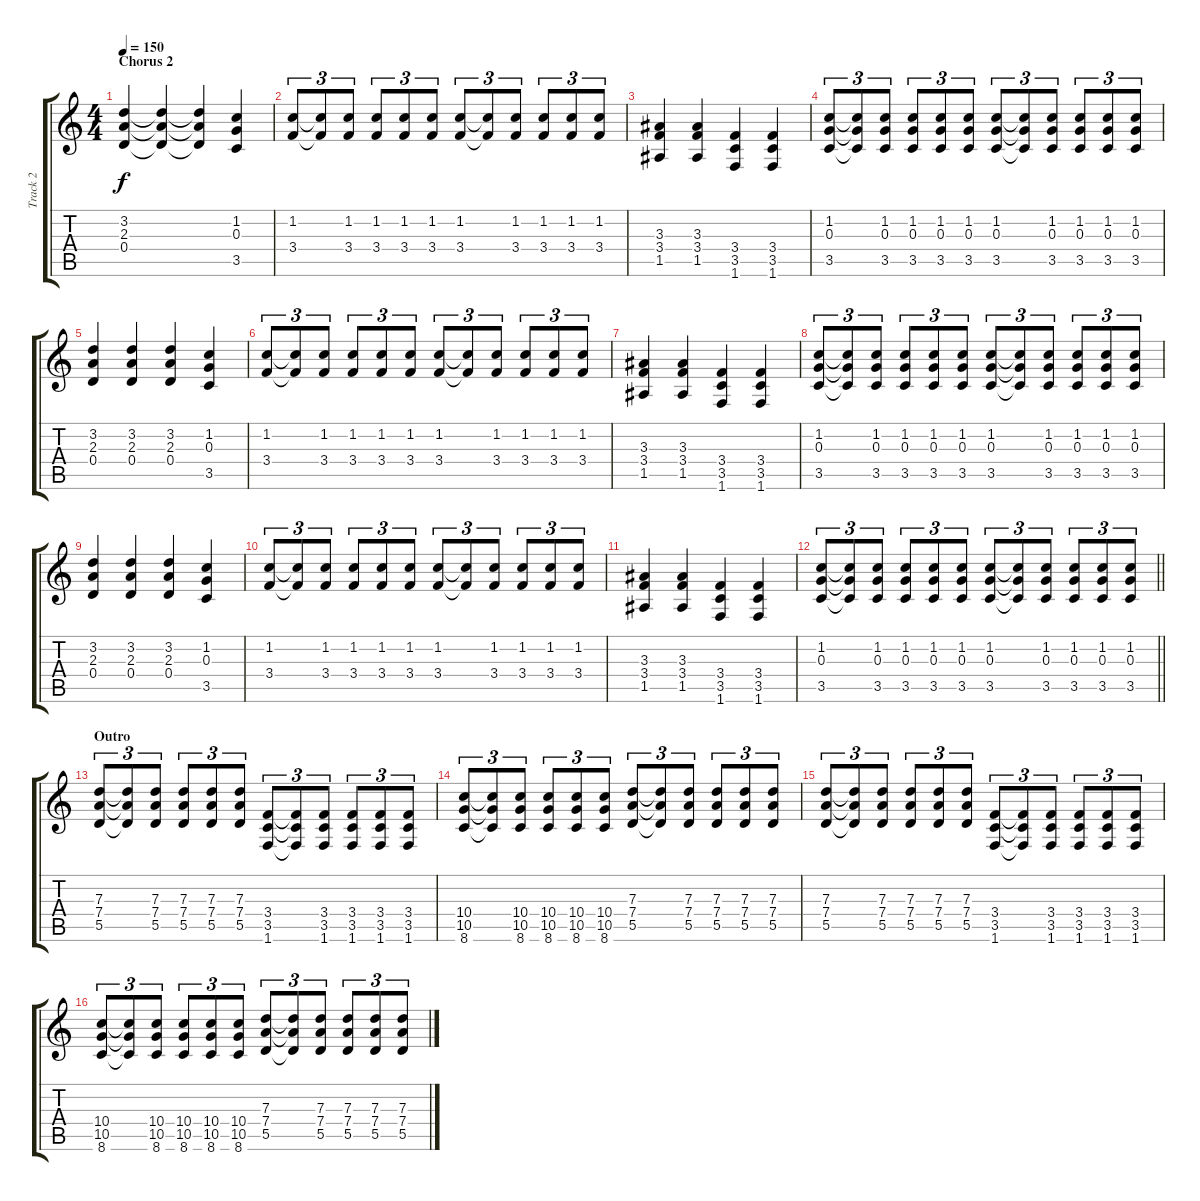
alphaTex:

\track ("Track 2" "Track 2") {instrument distortionguitar}
\staff {score tabs}
\tuning (E4 B3 G3 D3 A2 E2) {hide}
\ts (4 4)
\section ("" "Chorus 2")
\tempo 150
\clef g2
\ks c
(3.2 2.3 0.4).4{dy f} (3.2{t} 2.3{t} 0.4{t}).4 (3.2{t} 2.3{t} 0.4{t}).4 (1.2 0.3 3.5).4 |
(1.2 3.4).8{tu (3 2)} (1.2{t} 3.4{t}).8{tu (3 2)} (1.2 3.4).8{tu (3 2)} (1.2 3.4).8{tu (3 2)} (1.2 3.4).8{tu (3 2)} (1.2 3.4).8{tu (3 2)} (1.2 3.4).8{tu (3 2)} (1.2{t} 3.4{t}).8{tu (3 2)} (1.2 3.4).8{tu (3 2)} (1.2 3.4).8{tu (3 2)} (1.2 3.4).8{tu (3 2)} (1.2 3.4).8{tu (3 2)} |
(3.3 3.4 1.5).4 (3.3 3.4 1.5).4 (3.4 3.5 1.6).4 (3.4 3.5 1.6).4 |
(1.2 0.3 3.5).8{tu (3 2)} (1.2{t} 0.3{t} 3.5{t}).8{tu (3 2)} (1.2 0.3 3.5).8{tu (3 2)} (1.2 0.3 3.5).8{tu (3 2)} (1.2 0.3 3.5).8{tu (3 2)} (1.2 0.3 3.5).8{tu (3 2)} (1.2 0.3 3.5).8{tu (3 2)} (1.2{t} 0.3{t} 3.5{t}).8{tu (3 2)} (1.2 0.3 3.5).8{tu (3 2)} (1.2 0.3 3.5).8{tu (3 2)} (1.2 0.3 3.5).8{tu (3 2)} (1.2 0.3 3.5).8{tu (3 2)} |
(3.2 2.3 0.4).4 (3.2 2.3 0.4).4 (3.2 2.3 0.4).4 (1.2 0.3 3.5).4 |
(1.2 3.4).8{tu (3 2)} (1.2{t} 3.4{t}).8{tu (3 2)} (1.2 3.4).8{tu (3 2)} (1.2 3.4).8{tu (3 2)} (1.2 3.4).8{tu (3 2)} (1.2 3.4).8{tu (3 2)} (1.2 3.4).8{tu (3 2)} (1.2{t} 3.4{t}).8{tu (3 2)} (1.2 3.4).8{tu (3 2)} (1.2 3.4).8{tu (3 2)} (1.2 3.4).8{tu (3 2)} (1.2 3.4).8{tu (3 2)} |
(3.3 3.4 1.5).4 (3.3 3.4 1.5).4 (3.4 3.5 1.6).4 (3.4 3.5 1.6).4 |
(1.2 0.3 3.5).8{tu (3 2)} (1.2{t} 0.3{t} 3.5{t}).8{tu (3 2)} (1.2 0.3 3.5).8{tu (3 2)} (1.2 0.3 3.5).8{tu (3 2)} (1.2 0.3 3.5).8{tu (3 2)} (1.2 0.3 3.5).8{tu (3 2)} (1.2 0.3 3.5).8{tu (3 2)} (1.2{t} 0.3{t} 3.5{t}).8{tu (3 2)} (1.2 0.3 3.5).8{tu (3 2)} (1.2 0.3 3.5).8{tu (3 2)} (1.2 0.3 3.5).8{tu (3 2)} (1.2 0.3 3.5).8{tu (3 2)} |
(3.2 2.3 0.4).4 (3.2 2.3 0.4).4 (3.2 2.3 0.4).4 (1.2 0.3 3.5).4 |
(1.2 3.4).8{tu (3 2)} (1.2{t} 3.4{t}).8{tu (3 2)} (1.2 3.4).8{tu (3 2)} (1.2 3.4).8{tu (3 2)} (1.2 3.4).8{tu (3 2)} (1.2 3.4).8{tu (3 2)} (1.2 3.4).8{tu (3 2)} (1.2{t} 3.4{t}).8{tu (3 2)} (1.2 3.4).8{tu (3 2)} (1.2 3.4).8{tu (3 2)} (1.2 3.4).8{tu (3 2)} (1.2 3.4).8{tu (3 2)} |
(3.3 3.4 1.5).4 (3.3 3.4 1.5).4 (3.4 3.5 1.6).4 (3.4 3.5 1.6).4 |
\barLineRight lightlight
(1.2 0.3 3.5).8{tu (3 2)} (1.2{t} 0.3{t} 3.5{t}).8{tu (3 2)} (1.2 0.3 3.5).8{tu (3 2)} (1.2 0.3 3.5).8{tu (3 2)} (1.2 0.3 3.5).8{tu (3 2)} (1.2 0.3 3.5).8{tu (3 2)} (1.2 0.3 3.5).8{tu (3 2)} (1.2{t} 0.3{t} 3.5{t}).8{tu (3 2)} (1.2 0.3 3.5).8{tu (3 2)} (1.2 0.3 3.5).8{tu (3 2)} (1.2 0.3 3.5).8{tu (3 2)} (1.2 0.3 3.5).8{tu (3 2)} |
\section ("" "Outro")
(7.3 7.4 5.5).8{tu (3 2)} (7.3{t} 7.4{t} 5.5{t}).8{tu (3 2)} (7.3 7.4 5.5).8{tu (3 2)} (7.3 7.4 5.5).8{tu (3 2)} (7.3 7.4 5.5).8{tu (3 2)} (7.3 7.4 5.5).8{tu (3 2)} (3.4 3.5 1.6).8{tu (3 2)} (3.4{t} 3.5{t} 1.6{t}).8{tu (3 2)} (3.4 3.5 1.6).8{tu (3 2)} (3.4 3.5 1.6).8{tu (3 2)} (3.4 3.5 1.6).8{tu (3 2)} (3.4 3.5 1.6).8{tu (3 2)} |
(10.4 10.5 8.6).8{tu (3 2)} (10.4{t} 10.5{t} 8.6{t}).8{tu (3 2)} (10.4 10.5 8.6).8{tu (3 2)} (10.4 10.5 8.6).8{tu (3 2)} (10.4 10.5 8.6).8{tu (3 2)} (10.4 10.5 8.6).8{tu (3 2)} (7.3 7.4 5.5).8{tu (3 2)} (7.3{t} 7.4{t} 5.5{t}).8{tu (3 2)} (7.3 7.4 5.5).8{tu (3 2)} (7.3 7.4 5.5).8{tu (3 2)} (7.3 7.4 5.5).8{tu (3 2)} (7.3 7.4 5.5).8{tu (3 2)} |
(7.3 7.4 5.5).8{tu (3 2)} (7.3{t} 7.4{t} 5.5{t}).8{tu (3 2)} (7.3 7.4 5.5).8{tu (3 2)} (7.3 7.4 5.5).8{tu (3 2)} (7.3 7.4 5.5).8{tu (3 2)} (7.3 7.4 5.5).8{tu (3 2)} (3.4 3.5 1.6).8{tu (3 2)} (3.4{t} 3.5{t} 1.6{t}).8{tu (3 2)} (3.4 3.5 1.6).8{tu (3 2)} (3.4 3.5 1.6).8{tu (3 2)} (3.4 3.5 1.6).8{tu (3 2)} (3.4 3.5 1.6).8{tu (3 2)} |
(10.4 10.5 8.6).8{tu (3 2)} (10.4{t} 10.5{t} 8.6{t}).8{tu (3 2)} (10.4 10.5 8.6).8{tu (3 2)} (10.4 10.5 8.6).8{tu (3 2)} (10.4 10.5 8.6).8{tu (3 2)} (10.4 10.5 8.6).8{tu (3 2)} (7.3 7.4 5.5).8{tu (3 2)} (7.3{t} 7.4{t} 5.5{t}).8{tu (3 2)} (7.3 7.4 5.5).8{tu (3 2)} (7.3 7.4 5.5).8{tu (3 2)} (7.3 7.4 5.5).8{tu (3 2)} (7.3 7.4 5.5).8{tu (3 2)}
